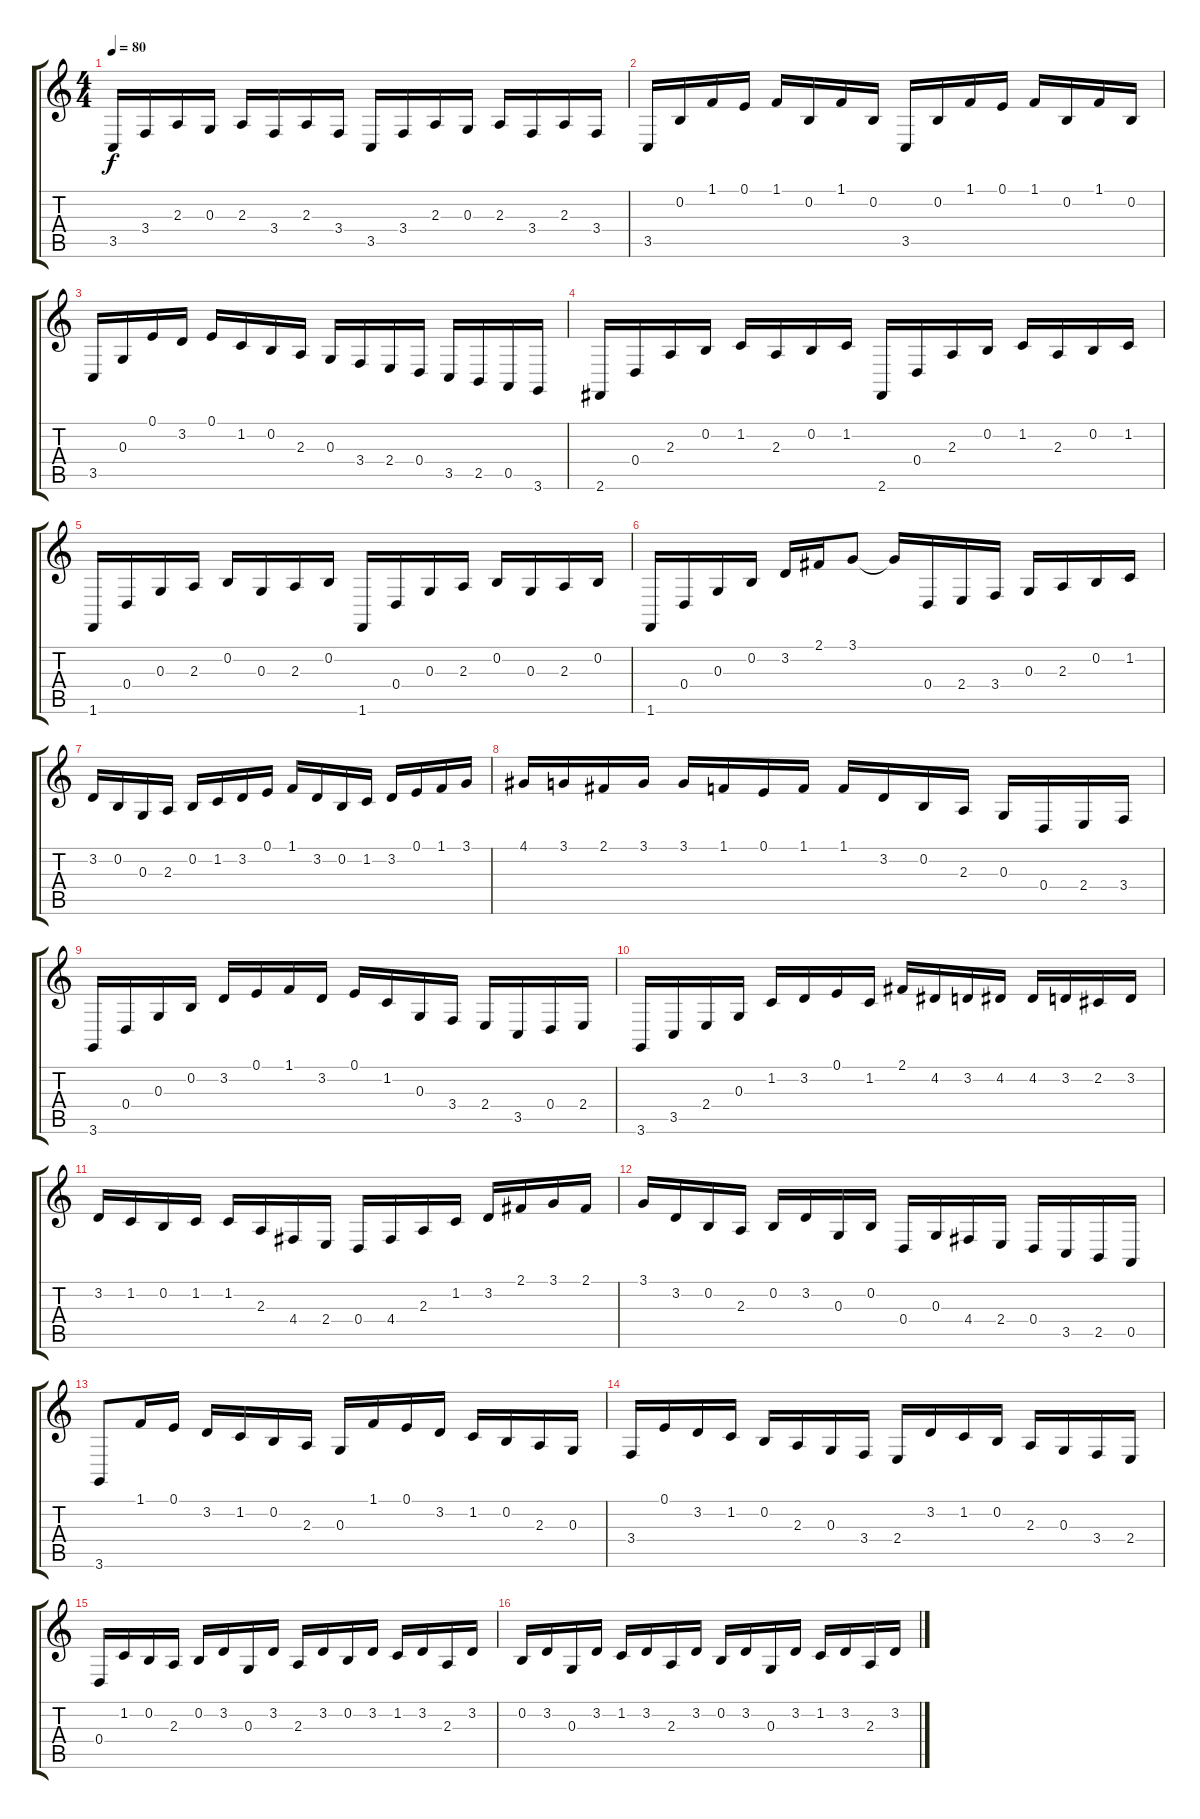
\track "" {instrument cello}
\staff {score tabs}
\tuning (E4 B3 G3 D3 A2 E2) {hide}
\ts (4 4)
\tempo 80
\clef g2
\ks c
3.5.16{dy f} 3.4.16 2.3.16 0.3.16 2.3.16 3.4.16 2.3.16 3.4.16 3.5.16 3.4.16 2.3.16 0.3.16 2.3.16 3.4.16 2.3.16 3.4.16 |
3.5.16 0.2.16 1.1.16 0.1.16 1.1.16 0.2.16 1.1.16 0.2.16 3.5.16 0.2.16 1.1.16 0.1.16 1.1.16 0.2.16 1.1.16 0.2.16 |
3.5.16 0.3.16 0.1.16 3.2.16 0.1.16 1.2.16 0.2.16 2.3.16 0.3.16 3.4.16 2.4.16 0.4.16 3.5.16 2.5.16 0.5.16 3.6.16 |
2.6.16 0.4.16 2.3.16 0.2.16 1.2.16 2.3.16 0.2.16 1.2.16 2.6.16 0.4.16 2.3.16 0.2.16 1.2.16 2.3.16 0.2.16 1.2.16 |
1.6.16 0.4.16 0.3.16 2.3.16 0.2.16 0.3.16 2.3.16 0.2.16 1.6.16 0.4.16 0.3.16 2.3.16 0.2.16 0.3.16 2.3.16 0.2.16 |
1.6.16 0.4.16 0.3.16 0.2.16 3.2.16 2.1.16 3.1.8 3.1{t}.16 0.4.16 2.4.16 3.4.16 0.3.16 2.3.16 0.2.16 1.2.16 |
3.2.16 0.2.16 0.3.16 2.3.16 0.2.16 1.2.16 3.2.16 0.1.16 1.1.16 3.2.16 0.2.16 1.2.16 3.2.16 0.1.16 1.1.16 3.1.16 |
4.1.16 3.1.16 2.1.16 3.1.16 3.1.16 1.1.16 0.1.16 1.1.16 1.1.16 3.2.16 0.2.16 2.3.16 0.3.16 0.4.16 2.4.16 3.4.16 |
3.6.16 0.4.16 0.3.16 0.2.16 3.2.16 0.1.16 1.1.16 3.2.16 0.1.16 1.2.16 0.3.16 3.4.16 2.4.16 3.5.16 0.4.16 2.4.16 |
3.6.16 3.5.16 2.4.16 0.3.16 1.2.16 3.2.16 0.1.16 1.2.16 2.1.16 4.2.16 3.2.16 4.2.16 4.2.16 3.2.16 2.2.16 3.2.16 |
3.2.16 1.2.16 0.2.16 1.2.16 1.2.16 2.3.16 4.4.16 2.4.16 0.4.16 4.4.16 2.3.16 1.2.16 3.2.16 2.1.16 3.1.16 2.1.16 |
3.1.16 3.2.16 0.2.16 2.3.16 0.2.16 3.2.16 0.3.16 0.2.16 0.4.16 0.3.16 4.4.16 2.4.16 0.4.16 3.5.16 2.5.16 0.5.16 |
3.6.8 1.1.16 0.1.16 3.2.16 1.2.16 0.2.16 2.3.16 0.3.16 1.1.16 0.1.16 3.2.16 1.2.16 0.2.16 2.3.16 0.3.16 |
3.4.16 0.1.16 3.2.16 1.2.16 0.2.16 2.3.16 0.3.16 3.4.16 2.4.16 3.2.16 1.2.16 0.2.16 2.3.16 0.3.16 3.4.16 2.4.16 |
0.4.16 1.2.16 0.2.16 2.3.16 0.2.16 3.2.16 0.3.16 3.2.16 2.3.16 3.2.16 0.2.16 3.2.16 1.2.16 3.2.16 2.3.16 3.2.16 |
0.2.16 3.2.16 0.3.16 3.2.16 1.2.16 3.2.16 2.3.16 3.2.16 0.2.16 3.2.16 0.3.16 3.2.16 1.2.16 3.2.16 2.3.16 3.2.16
